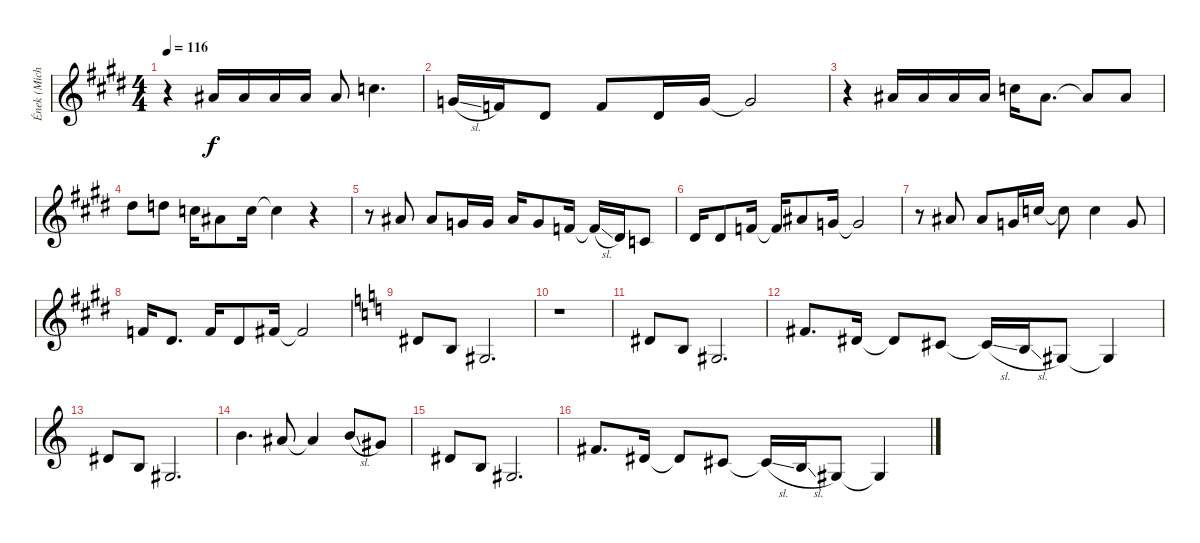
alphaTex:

\track ("Ének (Michael Vescara)" "Ének (Mich") {instrument tenorsax}
\staff {score}
\tuning (E4 B3 G3 D3 A2 E2) {hide}
\ts (4 4)
\tempo 116
\clef g2
\ks e
r.4{dy f} 6.1.16 6.1.16 6.1.16 6.1.16 6.1.8 8.1.4{d} |
3.1{sl}.16 1.1.16 4.2.8 1.1.8 4.2.16 3.1.16 3.1{t}.2 |
r.4 6.1.16 6.1.16 6.1.16 6.1.16 8.1.16 6.1.8{d} 6.1{t}.8 6.1.8 |
11.1.8 10.1.8 8.1.16 6.1.8 8.1.16 8.1{t}.4 r.4 |
r.8 6.1.8 6.1.8 3.1.16 3.1.16 6.1.16 3.1.8 6.2.16 6.2{sl t}.16 4.2.16 1.2.8 |
4.2.16 4.2.8 1.1.16 1.1{t}.16 6.1.8 3.1.16 3.1{t}.2 |
r.8 6.1.8{beam split} 6.1.8 3.1.16 8.1.16 8.1{t}.8 8.1.4 3.1.8 |
1.1.16 4.2.8{d} 1.1.16 4.2.8 2.1.16 2.1{t}.2 |
\ks c
4.2.8 0.2.8 1.3.2{d} |
r.1 |
4.2.8 0.2.8 1.3.2{d} |
2.1.8{d} 4.2.16 4.2{t}.8 6.3.8 6.3{sl t}.16 4.3{sl}.16 1.3.8 1.3{t}.4 |
4.2.8 0.2.8 1.3.2{d} |
7.1.4{d} 6.1.8 6.1{t}.4 7.1{sl}.8 4.1.8 |
4.2.8 0.2.8 1.3.2{d} |
2.1.8{d} 4.2.16 4.2{t}.8 6.3.8 6.3{sl t}.16 4.3{sl}.16 1.3.8 1.3{t}.4
